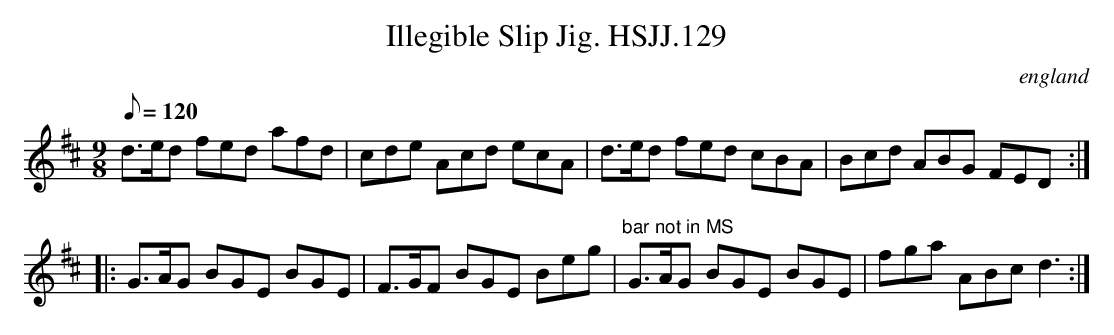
X:1
T:Illegible Slip Jig. HSJJ.129
O:england
M:9/8
L:1/8
Q:120
K:D
d>ed fed afd|cde Acd ecA|d>ed fed cBA|Bcd ABG FED:|
|:G>AG BGE BGE|F>GF BGE Beg|"bar not in MS"G>AG BGE BGE|fga ABcd3:|]
